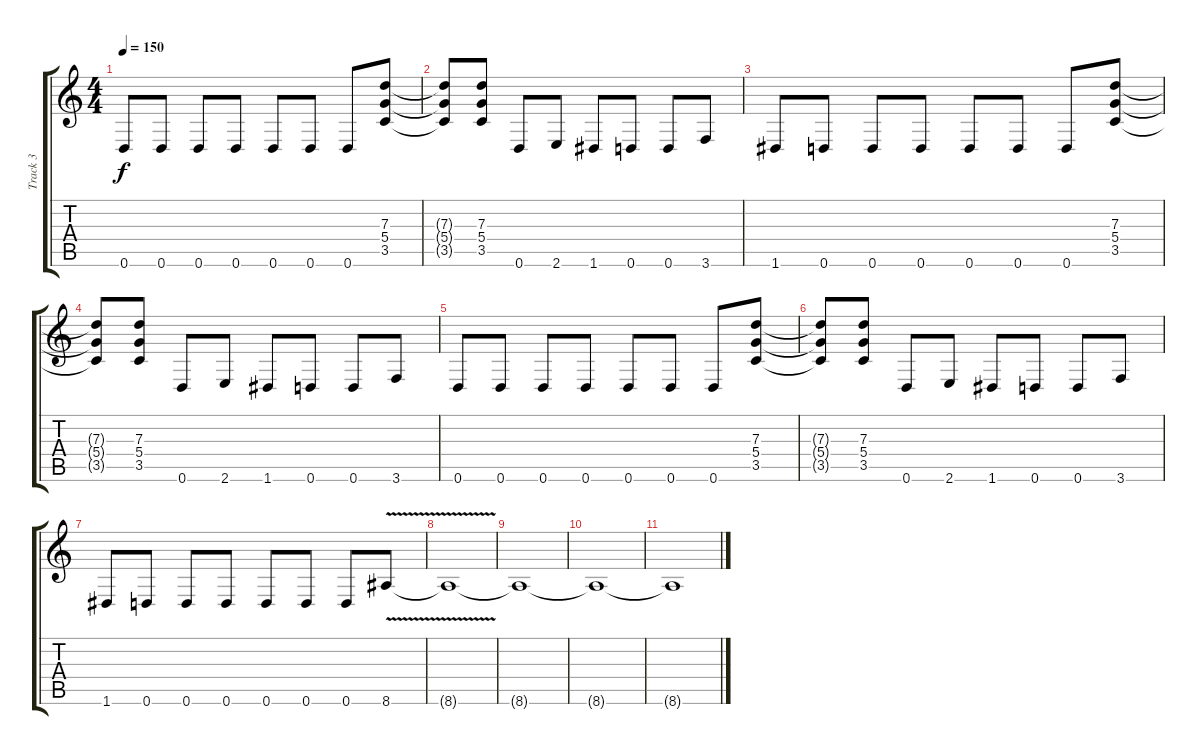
\track ("Track 3" "Track 3") {instrument electricbasspick}
\staff {score tabs}
\tuning (E4 B3 G3 D3 A2 D2) {hide}
\ts (4 4)
\tempo 150
\clef g2
\ks c
0.6.8{dy f} 0.6.8 0.6.8 0.6.8 0.6.8 0.6.8 0.6.8 (7.3 5.4 3.5).8 |
(7.3{t} 5.4{t} 3.5{t}).8 (7.3 5.4 3.5).8 0.6.8 2.6.8 1.6.8 0.6.8 0.6.8 3.6.8 |
1.6.8 0.6.8 0.6.8 0.6.8 0.6.8 0.6.8 0.6.8 (7.3 5.4 3.5).8 |
(7.3{t} 5.4{t} 3.5{t}).8 (7.3 5.4 3.5).8 0.6.8 2.6.8 1.6.8 0.6.8 0.6.8 3.6.8 |
0.6.8 0.6.8 0.6.8 0.6.8 0.6.8 0.6.8 0.6.8 (7.3 5.4 3.5).8 |
(7.3{t} 5.4{t} 3.5{t}).8 (7.3 5.4 3.5).8 0.6.8 2.6.8 1.6.8 0.6.8 0.6.8 3.6.8 |
1.6.8 0.6.8 0.6.8 0.6.8 0.6.8 0.6.8 0.6.8 8.6{v}.8 |
8.6{t}.1 |
8.6{t}.1 |
8.6{t}.1 |
8.6{t}.1
